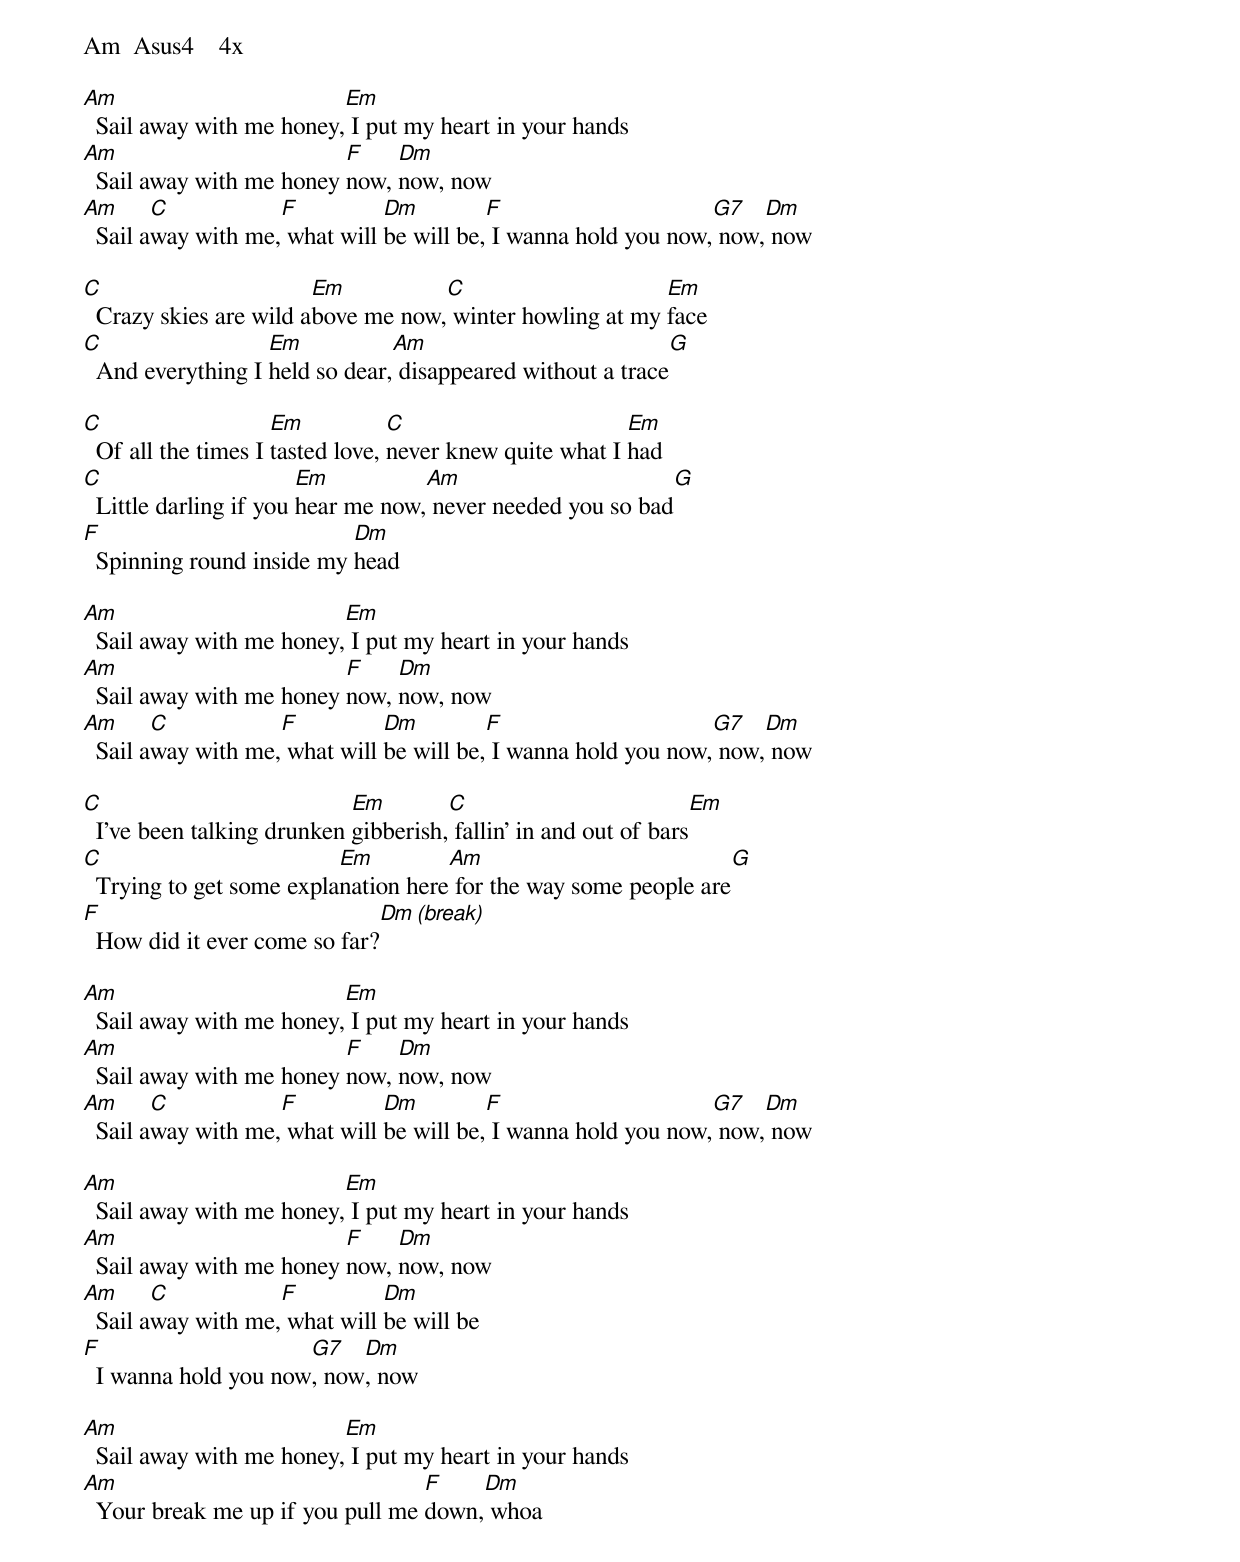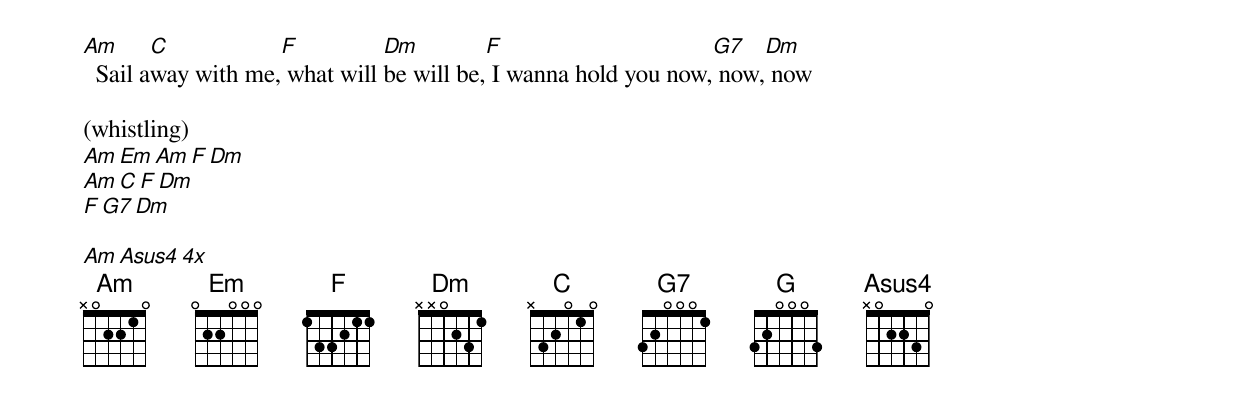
Asus4  x02230


Am  Asus4    4x

Am                        Em
  Sail away with me honey, I put my heart in your hands
Am                        F    Dm
  Sail away with me honey now, now, now
Am      C           F          Dm         F                     G7   Dm
  Sail away with me, what will be will be, I wanna hold you now, now, now

C                       Em          C                     Em
  Crazy skies are wild above me now, winter howling at my face
C                  Em           Am                          G
  And everything I held so dear, disappeared without a trace

C                    Em           C                       Em
  Of all the times I tasted love, never knew quite what I had
C                       Em          Am                      G
  Little darling if you hear me now, never needed you so bad
F                          Dm
  Spinning round inside my head

Am                        Em
  Sail away with me honey, I put my heart in your hands
Am                        F    Dm
  Sail away with me honey now, now, now
Am      C           F          Dm         F                     G7   Dm
  Sail away with me, what will be will be, I wanna hold you now, now, now

C                           Em        C                          Em
  I've been talking drunken gibberish, fallin' in and out of bars
C                         Em         Am                          G
  Trying to get some explanation here for the way some people are
F                             Dm (break)
  How did it ever come so far?

Am                        Em
  Sail away with me honey, I put my heart in your hands
Am                        F    Dm
  Sail away with me honey now, now, now
Am      C           F          Dm         F                     G7   Dm
  Sail away with me, what will be will be, I wanna hold you now, now, now

Am                        Em
  Sail away with me honey, I put my heart in your hands
Am                        F    Dm
  Sail away with me honey now, now, now
Am      C           F          Dm
  Sail away with me, what will be will be
F                     G7   Dm
  I wanna hold you now, now, now

Am                        Em
  Sail away with me honey, I put my heart in your hands
Am                                F    Dm
  Your break me up if you pull me down, whoa
Am      C           F          Dm         F                     G7   Dm
  Sail away with me, what will be will be, I wanna hold you now, now, now

(whistling)
Am  Em  Am  F  Dm
Am  C  F  Dm
F  G7  Dm

Am  Asus4  4x
